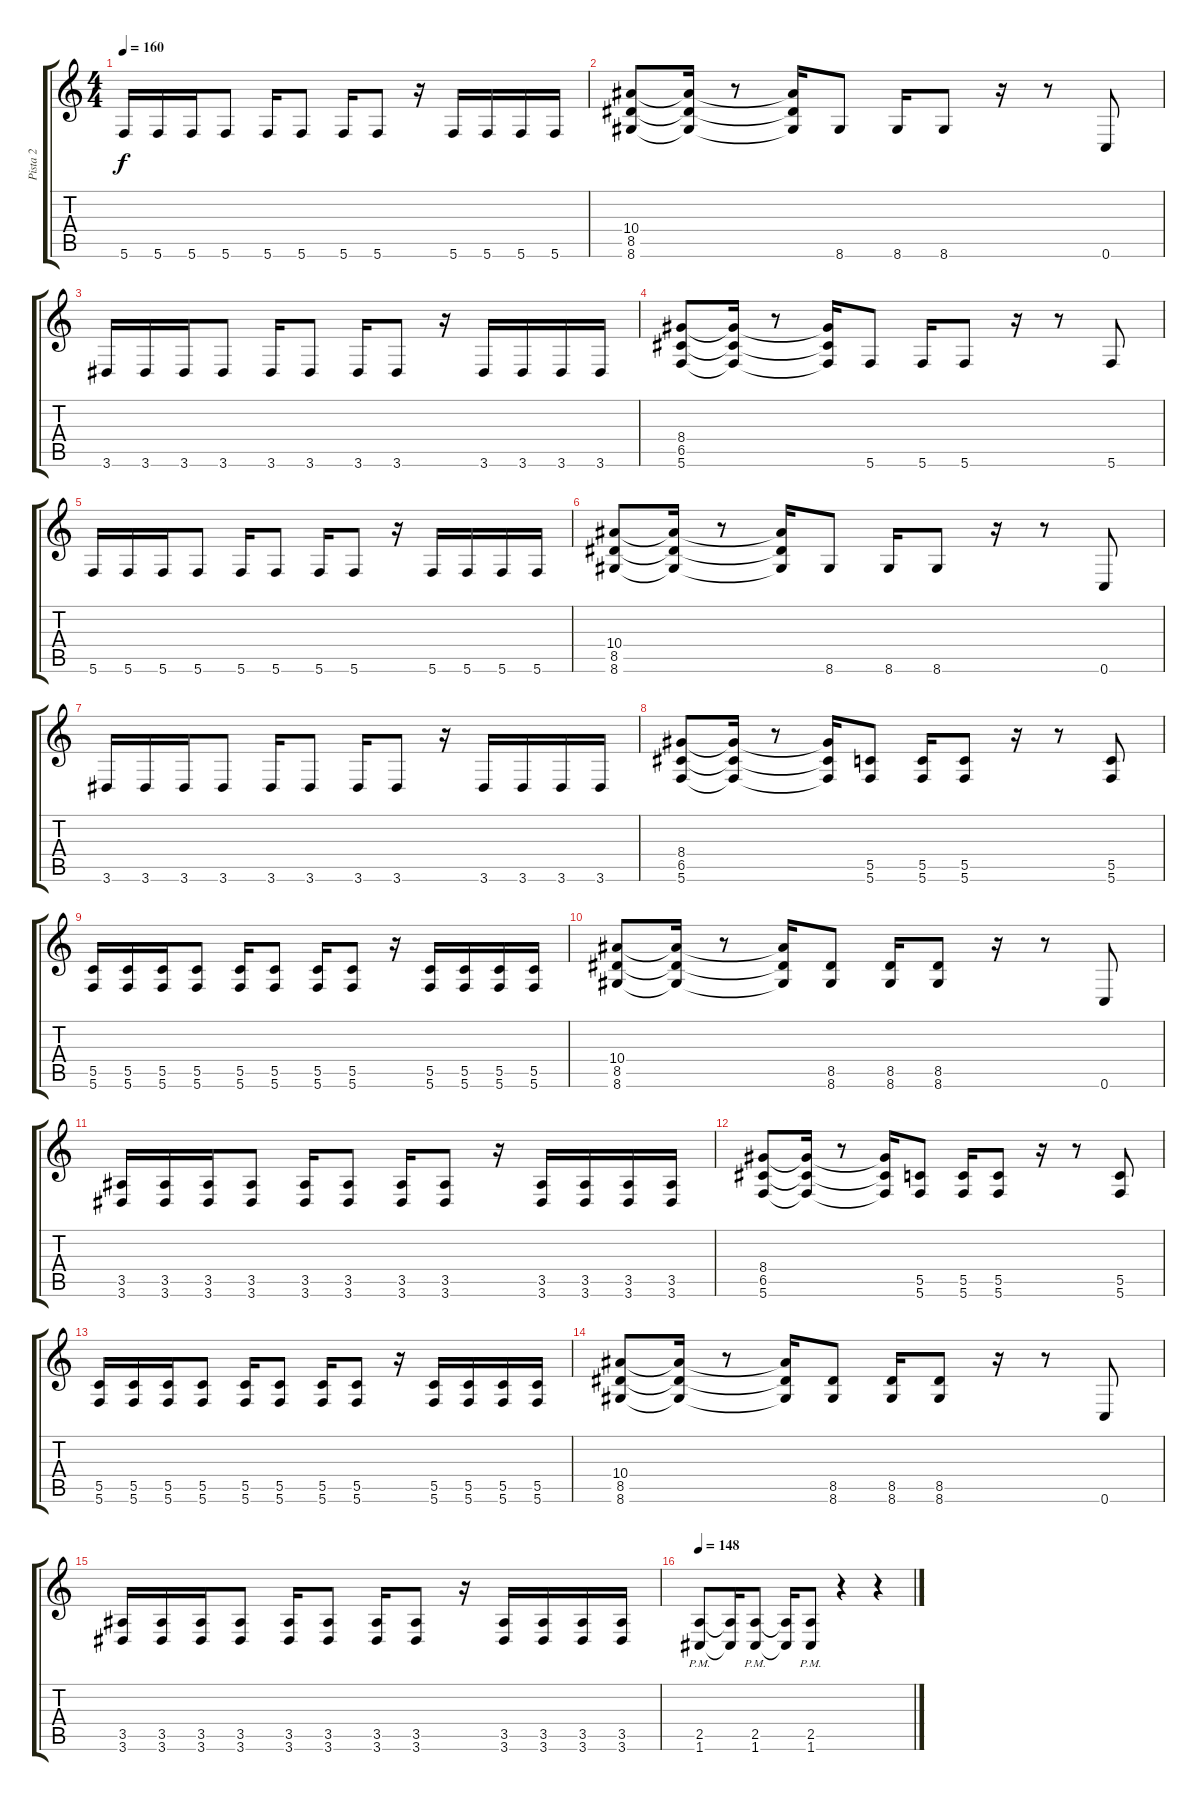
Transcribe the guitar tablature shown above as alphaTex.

\track ("Pista 2" "Pista 2") {instrument distortionguitar}
\staff {score tabs}
\tuning (D4 A3 F3 C3 G2 C2) {hide}
\ts (4 4)
\tempo 160
\clef g2
\ks c
5.6.16{dy f} 5.6.16 5.6.16 5.6.8 5.6.16 5.6.8 5.6.16 5.6.8 r.16 5.6.16 5.6.16 5.6.16 5.6.16 |
(10.4 8.5 8.6).8 (10.4{t} 8.5{t} 8.6{t}).16 r.8 (10.4{t} 8.5{t} 8.6{t}).16 8.6.8 8.6.16 8.6.8 r.16 r.8 0.6.8 |
3.6.16 3.6.16 3.6.16 3.6.8 3.6.16 3.6.8 3.6.16 3.6.8 r.16 3.6.16 3.6.16 3.6.16 3.6.16 |
(8.4 6.5 5.6).8 (8.4{t} 6.5{t} 5.6{t}).16 r.8 (8.4{t} 6.5{t} 5.6{t}).16 5.6.8 5.6.16 5.6.8 r.16 r.8 5.6.8 |
5.6.16 5.6.16 5.6.16 5.6.8 5.6.16 5.6.8 5.6.16 5.6.8 r.16 5.6.16 5.6.16 5.6.16 5.6.16 |
(10.4 8.5 8.6).8 (10.4{t} 8.5{t} 8.6{t}).16 r.8 (10.4{t} 8.5{t} 8.6{t}).16 8.6.8 8.6.16 8.6.8 r.16 r.8 0.6.8 |
3.6.16 3.6.16 3.6.16 3.6.8 3.6.16 3.6.8 3.6.16 3.6.8 r.16 3.6.16 3.6.16 3.6.16 3.6.16 |
(8.4 6.5 5.6).8 (8.4{t} 6.5{t} 5.6{t}).16 r.8 (8.4{t} 6.5{t} 5.6{t}).16 (5.5 5.6).8 (5.5 5.6).16 (5.5 5.6).8 r.16 r.8 (5.5 5.6).8 |
(5.5 5.6).16 (5.5 5.6).16 (5.5 5.6).16 (5.5 5.6).8 (5.5 5.6).16 (5.5 5.6).8 (5.5 5.6).16 (5.5 5.6).8 r.16 (5.5 5.6).16 (5.5 5.6).16 (5.5 5.6).16 (5.5 5.6).16 |
(10.4 8.5 8.6).8 (10.4{t} 8.5{t} 8.6{t}).16 r.8 (10.4{t} 8.5{t} 8.6{t}).16 (8.5 8.6).8 (8.5 8.6).16 (8.5 8.6).8 r.16 r.8 0.6.8 |
(3.5 3.6).16 (3.5 3.6).16 (3.5 3.6).16 (3.5 3.6).8 (3.5 3.6).16 (3.5 3.6).8 (3.5 3.6).16 (3.5 3.6).8 r.16 (3.5 3.6).16 (3.5 3.6).16 (3.5 3.6).16 (3.5 3.6).16 |
(8.4 6.5 5.6).8 (8.4{t} 6.5{t} 5.6{t}).16 r.8 (8.4{t} 6.5{t} 5.6{t}).16 (5.5 5.6).8 (5.5 5.6).16 (5.5 5.6).8 r.16 r.8 (5.5 5.6).8 |
(5.5 5.6).16 (5.5 5.6).16 (5.5 5.6).16 (5.5 5.6).8 (5.5 5.6).16 (5.5 5.6).8 (5.5 5.6).16 (5.5 5.6).8 r.16 (5.5 5.6).16 (5.5 5.6).16 (5.5 5.6).16 (5.5 5.6).16 |
(10.4 8.5 8.6).8 (10.4{t} 8.5{t} 8.6{t}).16 r.8 (10.4{t} 8.5{t} 8.6{t}).16 (8.5 8.6).8 (8.5 8.6).16 (8.5 8.6).8 r.16 r.8 0.6.8 |
(3.5 3.6).16 (3.5 3.6).16 (3.5 3.6).16 (3.5 3.6).8 (3.5 3.6).16 (3.5 3.6).8 (3.5 3.6).16 (3.5 3.6).8 r.16 (3.5 3.6).16 (3.5 3.6).16 (3.5 3.6).16 (3.5 3.6).16 |
\tempo 148
(2.5{pm} 1.6{pm}).8 (2.5{t} 1.6{t}).16 (2.5{pm} 1.6{pm}).8 (2.5{t} 1.6{t}).16 (2.5{pm} 1.6{pm}).8 r.4 r.4
